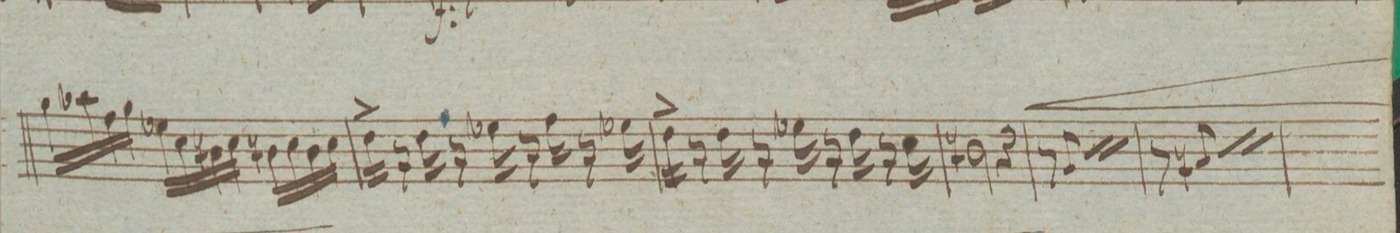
**kern	**dynam
*I"Violino Imo	*
*clefG2	*
*k[b-]	*
*met(c|)	*
*M3/4	*
16gg\LL	.
16aa-X\	.
16ff\	.
16gg\JJ	.
16ee-X\LL	.
16cc\	.
16bn\	.
16cc\JJ	.
16bn\LL	.
16cc\	.
16b\	.
16cc\JJ	.
=101	=101
*tremolo	*
16dd^\LL	.
16dd\	.
16dd\	.
16dd\JJ	.
*Xtremolo	*
16r	.
16dd\	.
16r	.
16ee-X\	.
16r	.
16ff\	.
16r	.
16ee-X\	.
=102	=102
*tremolo	*
16dd^\LL	.
16dd\	.
16dd\	.
16dd\JJ	.
*Xtremolo	*
16r	.
16dd\	.
16r	.
16ee-X\	.
16r	.
16dd\	.
16r	.
16cc\	.
=103	=103
2bn\	.
4r	.
=104	=104
8r	<
8g/	.
*rep	*
8r	.
8g/	.
*Xrep	*
*rep	*
8r	.
8g/	.
*Xrep	*
=105	=105
8r	.
8an/	.
*rep	*
8r	.
8an/	.
*Xrep	*
*rep	*
8r	.
8an/	.
*Xrep	*
=106	=106
*-	*-
